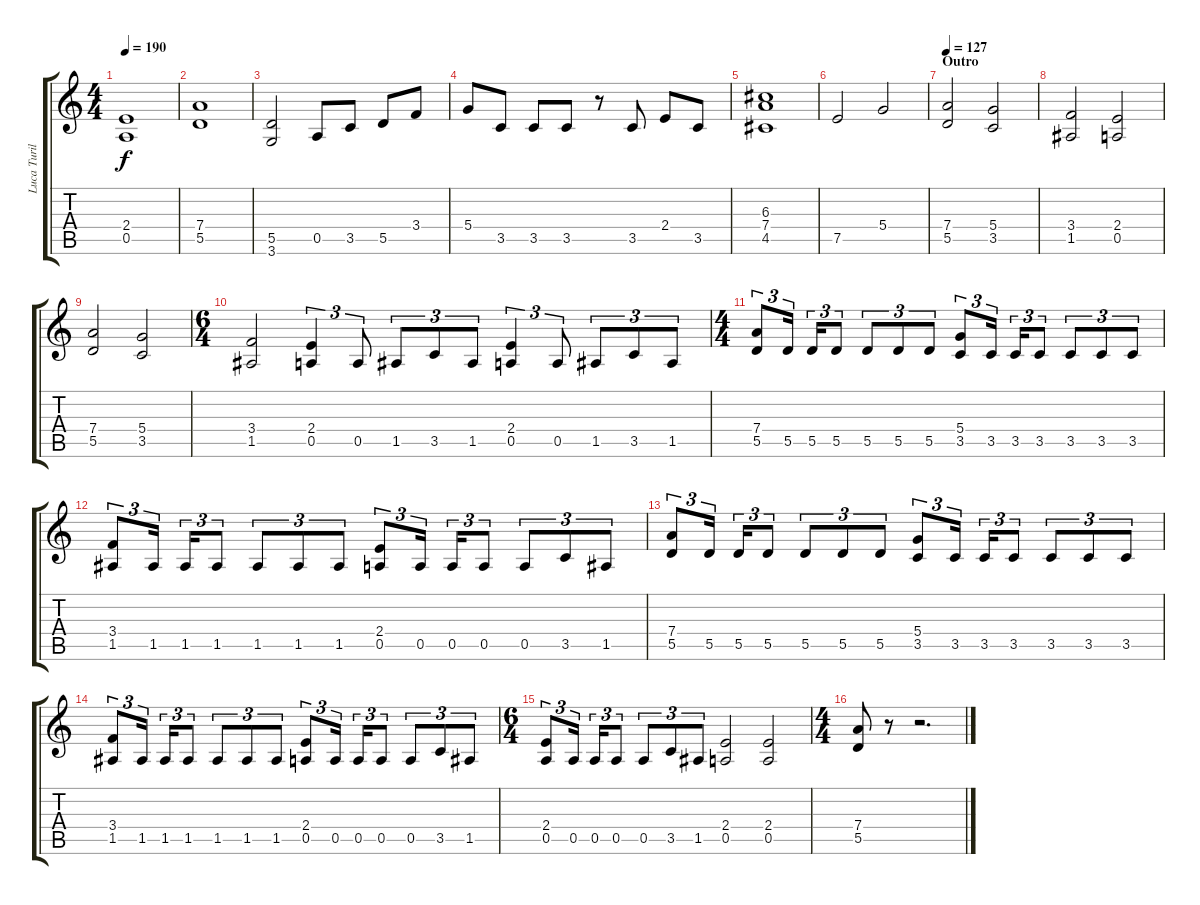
\track ("Luca Turilli" "Luca Turil") {instrument distortionguitar}
\staff {score tabs}
\tuning (E4 B3 G3 D3 A2 E2) {hide}
\ts (4 4)
\tempo 190
\clef g2
\ks c
(2.4 0.5).1{dy f} |
(7.4 5.5).1 |
(5.5 3.6).2 0.5.8 3.5.8 5.5.8 3.4.8 |
5.4.8 3.5.8 3.5.8 3.5.8 r.8 3.5.8 2.4.8 3.5.8 |
(6.3 7.4 4.5).1 |
7.5.2 5.4.2 |
\section ("" "Outro")
\tempo 127
(7.4 5.5).2 (5.4 3.5).2 |
(3.4 1.5).2 (2.4 0.5).2 |
(7.4 5.5).2 (5.4 3.5).2 |
\ts (6 4)
(3.4 1.5).2 (2.4 0.5).4{tu (3 2)} 0.5.8{tu (3 2)} 1.5.8{tu (3 2)} 3.5.8{tu (3 2)} 1.5.8{tu (3 2)} (2.4 0.5).4{tu (3 2)} 0.5.8{tu (3 2)} 1.5.8{tu (3 2)} 3.5.8{tu (3 2)} 1.5.8{tu (3 2)} |
\ts (4 4)
(7.4 5.5).8{tu (3 2)} 5.5.16{tu (3 2)} 5.5.16{tu (3 2)} 5.5.8{tu (3 2)} 5.5.8{tu (3 2)} 5.5.8{tu (3 2)} 5.5.8{tu (3 2)} (5.4 3.5).8{tu (3 2)} 3.5.16{tu (3 2)} 3.5.16{tu (3 2)} 3.5.8{tu (3 2)} 3.5.8{tu (3 2)} 3.5.8{tu (3 2)} 3.5.8{tu (3 2)} |
(3.4 1.5).8{tu (3 2)} 1.5.16{tu (3 2)} 1.5.16{tu (3 2)} 1.5.8{tu (3 2)} 1.5.8{tu (3 2)} 1.5.8{tu (3 2)} 1.5.8{tu (3 2)} (2.4 0.5).8{tu (3 2)} 0.5.16{tu (3 2)} 0.5.16{tu (3 2)} 0.5.8{tu (3 2)} 0.5.8{tu (3 2)} 3.5.8{tu (3 2)} 1.5.8{tu (3 2)} |
(7.4 5.5).8{tu (3 2)} 5.5.16{tu (3 2)} 5.5.16{tu (3 2)} 5.5.8{tu (3 2)} 5.5.8{tu (3 2)} 5.5.8{tu (3 2)} 5.5.8{tu (3 2)} (5.4 3.5).8{tu (3 2)} 3.5.16{tu (3 2)} 3.5.16{tu (3 2)} 3.5.8{tu (3 2)} 3.5.8{tu (3 2)} 3.5.8{tu (3 2)} 3.5.8{tu (3 2)} |
(3.4 1.5).8{tu (3 2)} 1.5.16{tu (3 2)} 1.5.16{tu (3 2)} 1.5.8{tu (3 2)} 1.5.8{tu (3 2)} 1.5.8{tu (3 2)} 1.5.8{tu (3 2)} (2.4 0.5).8{tu (3 2)} 0.5.16{tu (3 2)} 0.5.16{tu (3 2)} 0.5.8{tu (3 2)} 0.5.8{tu (3 2)} 3.5.8{tu (3 2)} 1.5.8{tu (3 2)} |
\ts (6 4)
(2.4 0.5).8{tu (3 2)} 0.5.16{tu (3 2)} 0.5.16{tu (3 2)} 0.5.8{tu (3 2)} 0.5.8{tu (3 2)} 3.5.8{tu (3 2)} 1.5.8{tu (3 2)} (2.4 0.5).2 (2.4 0.5).2 |
\ts (4 4)
(7.4 5.5).8 r.8 r.2{d}
